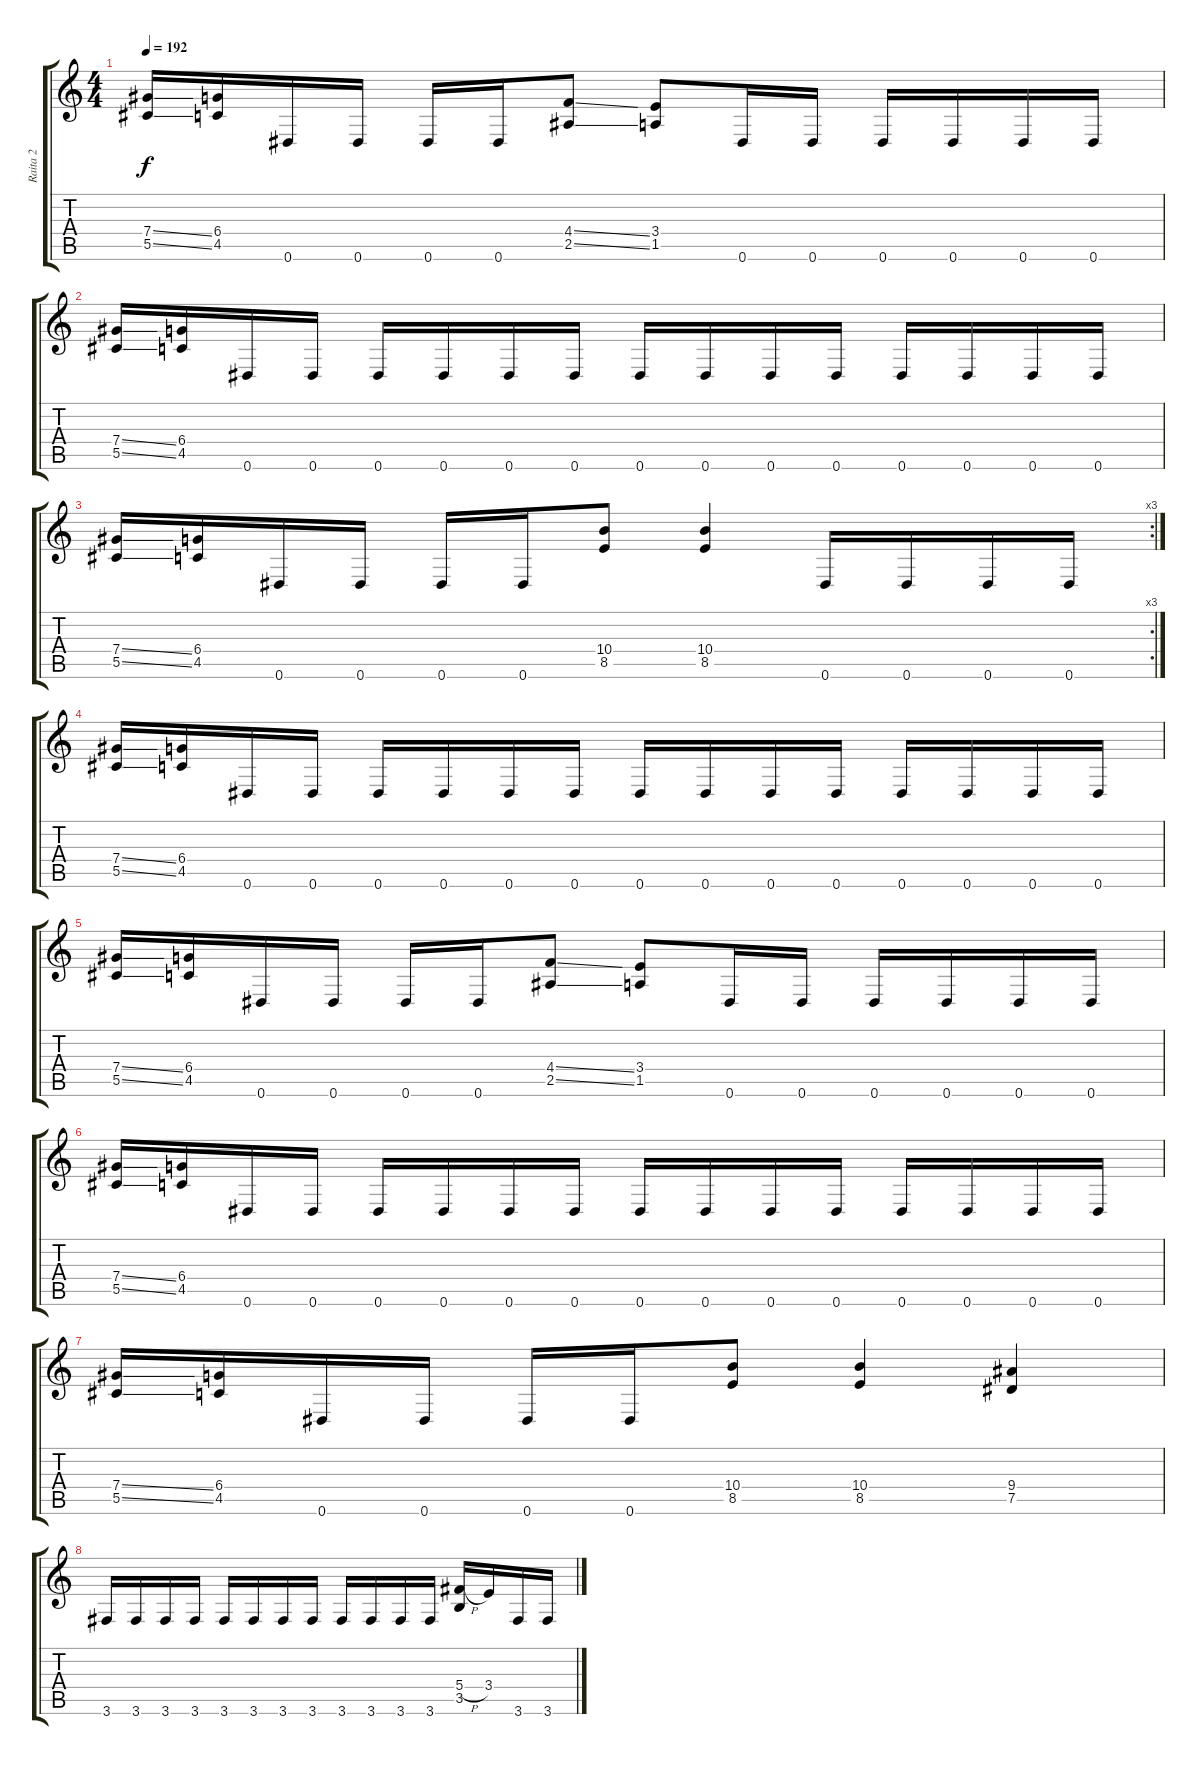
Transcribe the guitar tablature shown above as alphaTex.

\track ("Raita 2" "Raita 2") {instrument distortionguitar}
\staff {score tabs}
\tuning (Eb4 Bb3 Gb3 Db3 Ab2 Eb2) {hide}
\ts (4 4)
\tempo 192
\clef g2
\ks c
(7.4{ss} 5.5{ss}).16{dy f} (6.4 4.5).16 0.6.16 0.6.16 0.6.16 0.6.16 (4.4{ss} 2.5{ss}).8 (3.4 1.5).8 0.6.16 0.6.16 0.6.16 0.6.16 0.6.16 0.6.16 |
(7.4{ss} 5.5{ss}).16 (6.4 4.5).16 0.6.16 0.6.16 0.6.16 0.6.16 0.6.16 0.6.16 0.6.16 0.6.16 0.6.16 0.6.16 0.6.16 0.6.16 0.6.16 0.6.16 |
\rc 3
(7.4{ss} 5.5{ss}).16 (6.4 4.5).16 0.6.16 0.6.16 0.6.16 0.6.16 (10.4 8.5).8 (10.4 8.5).4 0.6.16 0.6.16 0.6.16 0.6.16 |
(7.4{ss} 5.5{ss}).16 (6.4 4.5).16 0.6.16 0.6.16 0.6.16 0.6.16 0.6.16 0.6.16 0.6.16 0.6.16 0.6.16 0.6.16 0.6.16 0.6.16 0.6.16 0.6.16 |
(7.4{ss} 5.5{ss}).16 (6.4 4.5).16 0.6.16 0.6.16 0.6.16 0.6.16 (4.4{ss} 2.5{ss}).8 (3.4 1.5).8 0.6.16 0.6.16 0.6.16 0.6.16 0.6.16 0.6.16 |
(7.4{ss} 5.5{ss}).16 (6.4 4.5).16 0.6.16 0.6.16 0.6.16 0.6.16 0.6.16 0.6.16 0.6.16 0.6.16 0.6.16 0.6.16 0.6.16 0.6.16 0.6.16 0.6.16 |
(7.4{ss} 5.5{ss}).16 (6.4 4.5).16 0.6.16 0.6.16 0.6.16 0.6.16 (10.4 8.5).8 (10.4 8.5).4 (9.4 7.5).4 |
3.6.16 3.6.16 3.6.16 3.6.16 3.6.16 3.6.16 3.6.16 3.6.16 3.6.16 3.6.16 3.6.16 3.6.16 (5.4{h} 3.5).16 3.4.16 3.6.16 3.6.16
